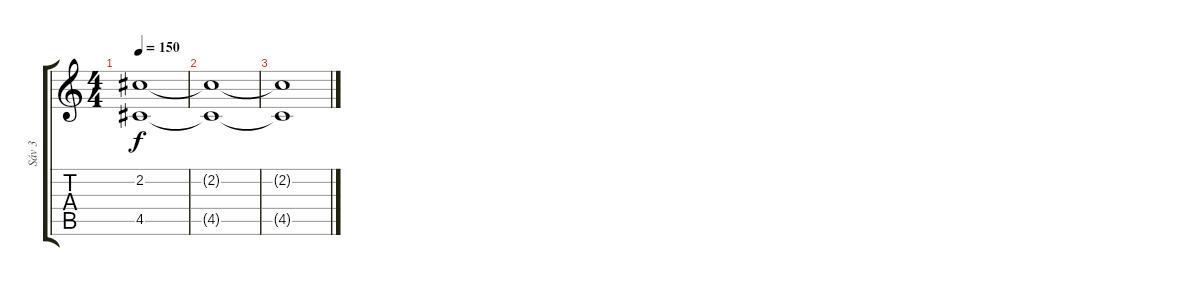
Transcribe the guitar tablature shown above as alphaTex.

\track ("Sáv 3" "Sáv 3") {instrument overdrivenguitar}
\staff {score tabs}
\tuning (E4 B3 G3 D3 A2 E2) {hide}
\ts (4 4)
\tempo 150
\clef g2
\ks c
(2.2 4.5).1{dy f} |
(2.2{t} 4.5{t}).1 |
(2.2{t} 4.5{t}).1
